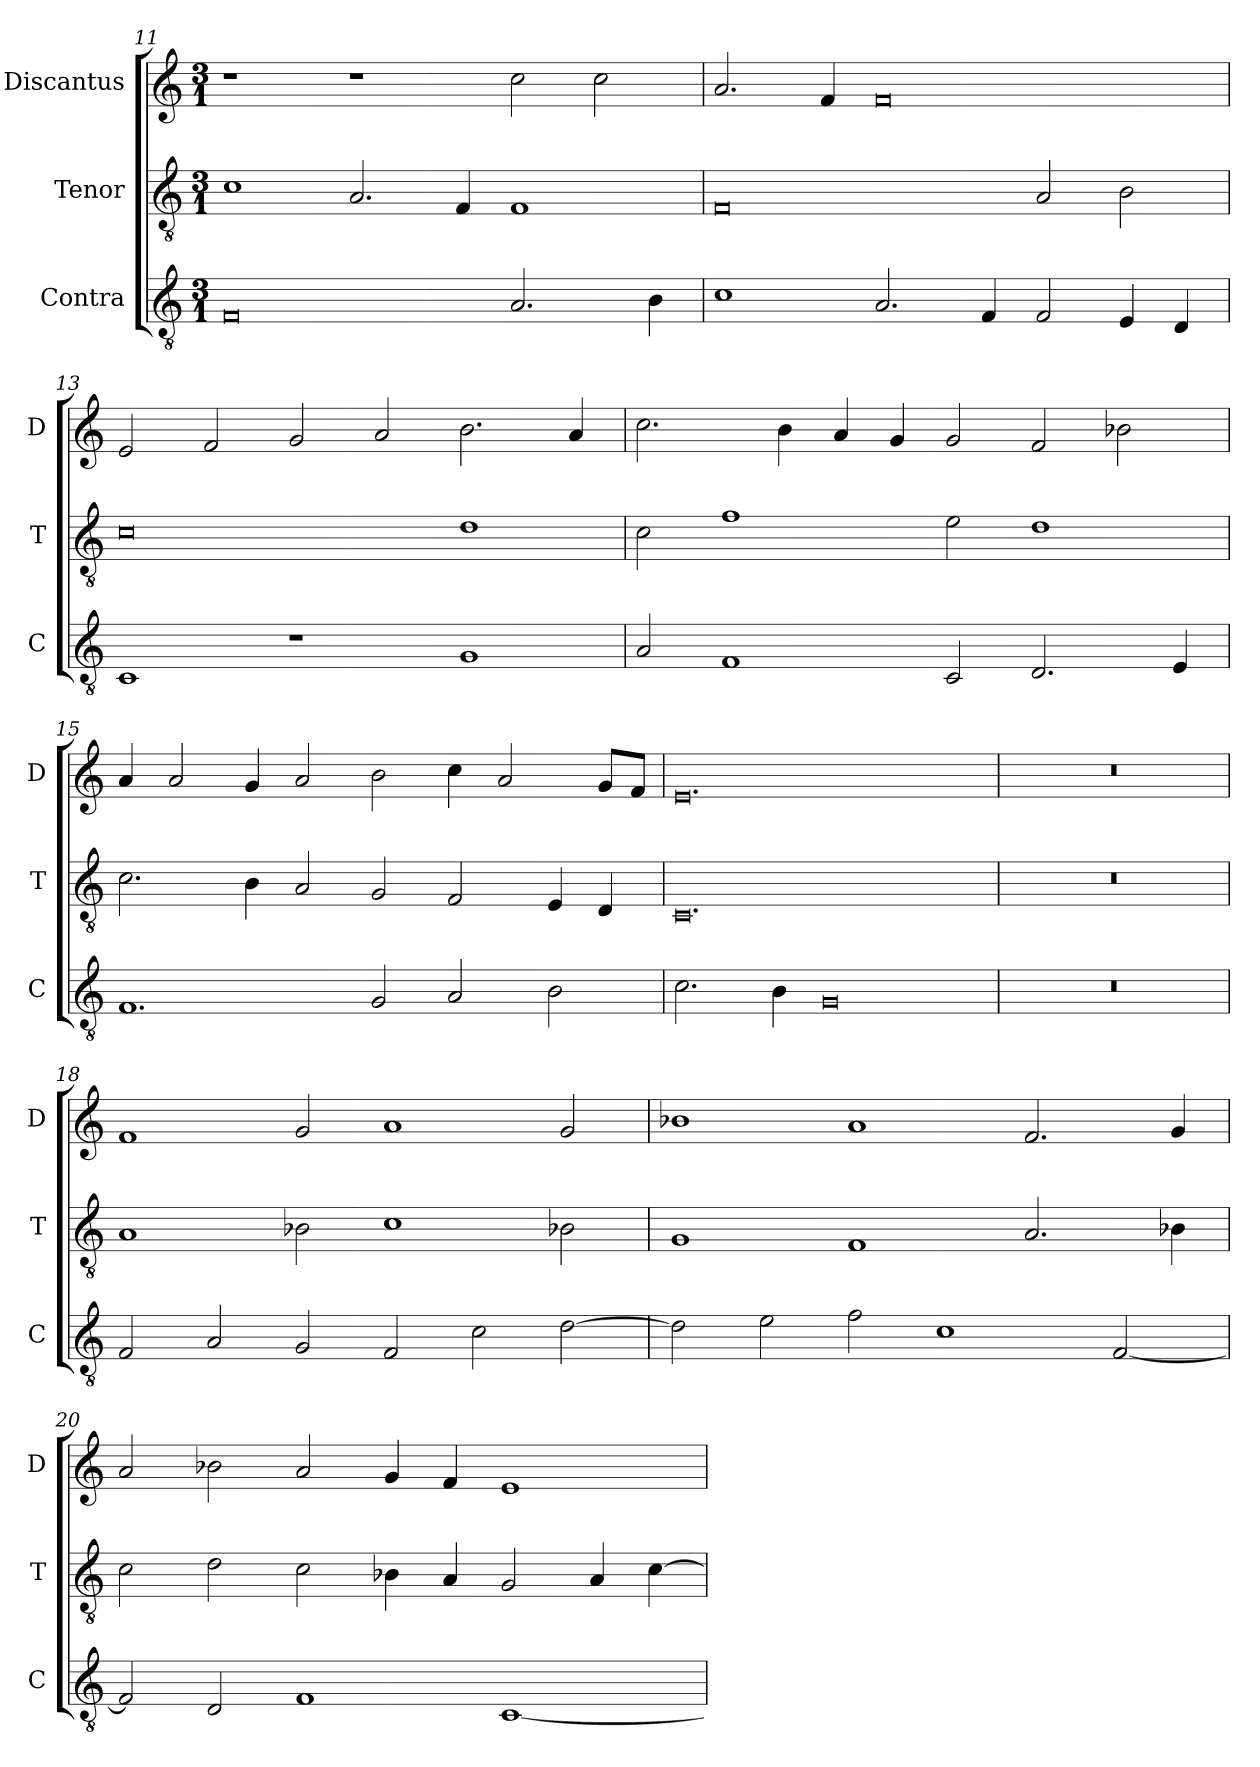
**kern	**kern	**kern
*part3	*part2	*part1
*staff3	*staff2	*staff1
*I"Contra	*I"Tenor	*I"Discantus
*I'C	*I'T	*I'D
*clefGv2	*clefGv2	*clefG2
*k[]	*k[]	*k[]
*M3/1	*M3/1	*M3/1
=11	=11	=11
0F	1c	1r
.	2.A	1r
.	4F	.
2.A	1F	2cc
.	.	2cc
4B	.	.
=12	=12	=12
1c	0F	2.a
.	.	4f
2.A	.	0f
4F	.	.
2F	2A	.
4E	2B	.
4D	.	.
=13	=13	=13
1C	0c	2e
.	.	2f
1r	.	2g
.	.	2a
1G	1d	2.b
.	.	4a
=14	=14	=14
2A	2c	2.cc
1F	1f	.
.	.	4b
.	.	4a
.	.	4g
2C	2e	2g
2.D	1d	2f
.	.	2b-X
4E	.	.
=15	=15	=15
1.F	2.c	4a
.	.	2a
.	4B	4g
.	2A	2a
2G	2G	2b
2A	2F	4cc
.	.	2a
2B	4E	.
.	4D	8gL
.	.	8fJ
=16	=16	=16
2.c	0.C	0.e
4B	.	.
0G	.	.
=17	=17	=17
0.r	0.r	0.r
=18	=18	=18
2F	1A	1f
2A	.	.
2G	2B-X	2g
2F	1c	1a
2c	.	.
[2d	2B-X	2g
=19	=19	=19
2d]	1G	1b-X
2e	.	.
2f	1F	1a
1c	.	.
.	2.A	2.f
[2F	.	.
.	4B-X	4g
=20	=20	=20
2F]	2c	2a
2D	2d	2b-X
1F	2c	2a
.	4B-X	4g
.	4A	4f
[1C	2G	1e
.	4A	.
.	[4c	.
=	=	=
*-	*-	*-
